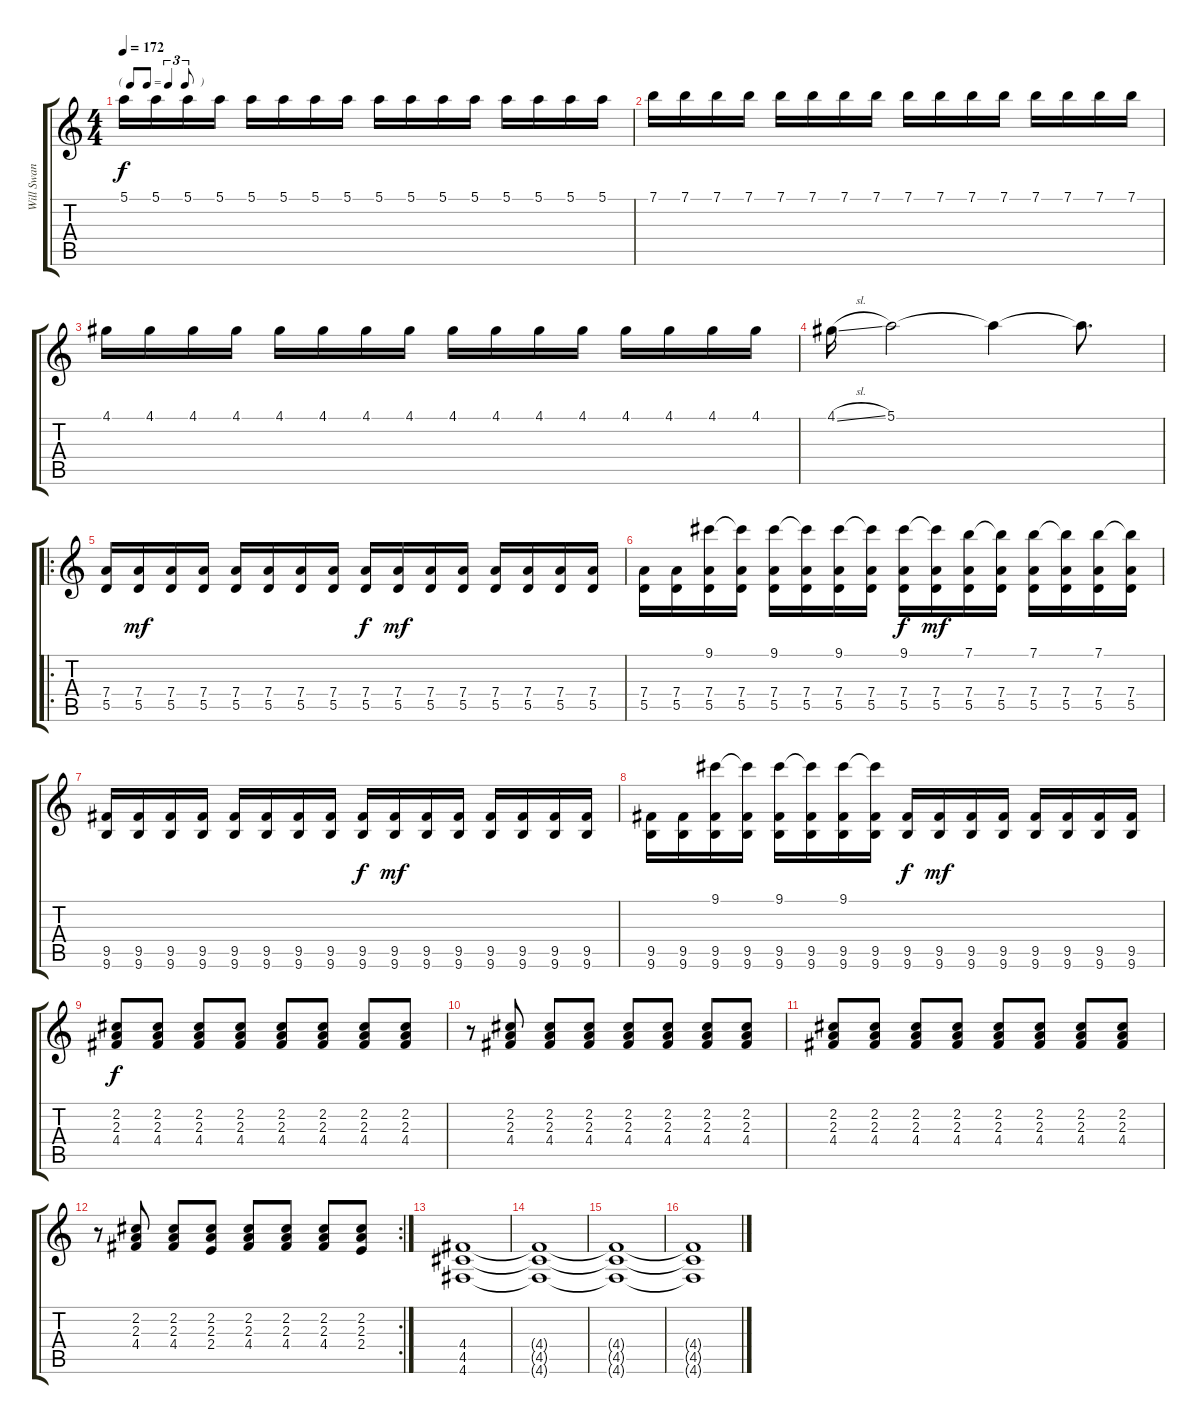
\track ("Will Swan" "Will Swan") {instrument overdrivenguitar}
\staff {score tabs}
\tuning (E4 B3 G3 D3 A2 D2) {hide}
\ts (4 4)
\tf triplet8th
\tempo 172
\clef g2
\ks c
5.1.16{dy f} 5.1.16 5.1.16 5.1.16 5.1.16 5.1.16 5.1.16 5.1.16 5.1.16 5.1.16 5.1.16 5.1.16 5.1.16 5.1.16 5.1.16 5.1.16 |
7.1.16 7.1.16 7.1.16 7.1.16 7.1.16 7.1.16 7.1.16 7.1.16 7.1.16 7.1.16 7.1.16 7.1.16 7.1.16 7.1.16 7.1.16 7.1.16 |
4.1.16 4.1.16 4.1.16 4.1.16 4.1.16 4.1.16 4.1.16 4.1.16 4.1.16 4.1.16 4.1.16 4.1.16 4.1.16 4.1.16 4.1.16 4.1.16 |
4.1{sl}.16 5.1.2 5.1{t}.4 5.1{t}.8{d} |
\ro
(7.4 5.5).16 (7.4 5.5).16{dy mf} (7.4 5.5).16 (7.4 5.5).16 (7.4 5.5).16 (7.4 5.5).16 (7.4 5.5).16 (7.4 5.5).16 (7.4 5.5).16{dy f} (7.4 5.5).16{dy mf} (7.4 5.5).16 (7.4 5.5).16 (7.4 5.5).16 (7.4 5.5).16 (7.4 5.5).16 (7.4 5.5).16 |
(7.4 5.5).16 (7.4 5.5).16 (9.1 7.4 5.5).16 (9.1{t} 7.4 5.5).16 (9.1 7.4 5.5).16 (9.1{t} 7.4 5.5).16 (9.1 7.4 5.5).16 (9.1{t} 7.4 5.5).16 (9.1 7.4 5.5).16{dy f} (9.1{t} 7.4 5.5).16{dy mf} (7.1 7.4 5.5).16 (7.1{t} 7.4 5.5).16 (7.1 7.4 5.5).16 (7.1{t} 7.4 5.5).16 (7.1 7.4 5.5).16 (7.1{t} 7.4 5.5).16 |
(9.5 9.6).16 (9.5 9.6).16 (9.5 9.6).16 (9.5 9.6).16 (9.5 9.6).16 (9.5 9.6).16 (9.5 9.6).16 (9.5 9.6).16 (9.5 9.6).16{dy f} (9.5 9.6).16{dy mf} (9.5 9.6).16 (9.5 9.6).16 (9.5 9.6).16 (9.5 9.6).16 (9.5 9.6).16 (9.5 9.6).16 |
(9.5 9.6).16 (9.5 9.6).16 (9.1 9.5 9.6).16 (9.1{t} 9.5 9.6).16 (9.1 9.5 9.6).16 (9.1{t} 9.5 9.6).16 (9.1 9.5 9.6).16 (9.1{t} 9.5 9.6).16 (9.5 9.6).16{dy f} (9.5 9.6).16{dy mf} (9.5 9.6).16 (9.5 9.6).16 (9.5 9.6).16 (9.5 9.6).16 (9.5 9.6).16 (9.5 9.6).16 |
(2.2 2.3 4.4).8{dy f} (2.2 2.3 4.4).8 (2.2 2.3 4.4).8 (2.2 2.3 4.4).8 (2.2 2.3 4.4).8 (2.2 2.3 4.4).8 (2.2 2.3 4.4).8 (2.2 2.3 4.4).8 |
r.8 (2.2 2.3 4.4).8 (2.2 2.3 4.4).8 (2.2 2.3 4.4).8 (2.2 2.3 4.4).8 (2.2 2.3 4.4).8 (2.2 2.3 4.4).8 (2.2 2.3 4.4).8 |
(2.2 2.3 4.4).8 (2.2 2.3 4.4).8 (2.2 2.3 4.4).8 (2.2 2.3 4.4).8 (2.2 2.3 4.4).8 (2.2 2.3 4.4).8 (2.2 2.3 4.4).8 (2.2 2.3 4.4).8 |
\rc 2
r.8 (2.2 2.3 4.4).8 (2.2 2.3 4.4).8 (2.2 2.3 2.4).8 (2.2 2.3 4.4).8 (2.2 2.3 4.4).8 (2.2 2.3 4.4).8 (2.2 2.3 2.4).8 |
(4.4 4.5 4.6).1 |
(4.4{t} 4.5{t} 4.6{t}).1 |
(4.4{t} 4.5{t} 4.6{t}).1 |
(4.4{t} 4.5{t} 4.6{t}).1
